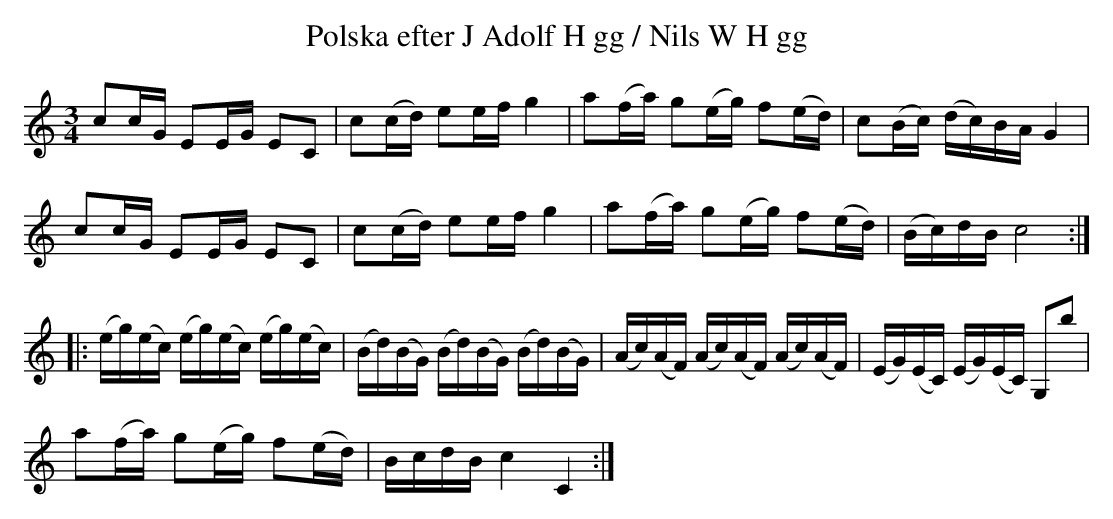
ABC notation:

X:1
T: Polska efter J Adolf H gg / Nils W H gg
M: 3/4
L: 1/16
K: C
c2cG E2EG E2C2 | c2(cd) e2ef g4 | a2(fa) g2(eg) f2(ed) | c2(Bc) (dc)BA G4 |
c2cG E2EG E2C2 | c2(cd) e2ef g4 | a2(fa) g2(eg) f2(ed) | (Bc)dB c8 ::
(eg)(ec) (eg)(ec) (eg)(ec) | (Bd)(BG) (Bd)(BG) (Bd)(BG) | (Ac)(AF) (Ac)(AF) (Ac)(AF) | (EG)(EC) (EG)(EC) G,2b2 |
a2(fa) g2(eg) f2(ed) | BcdB c4 C4 :|
